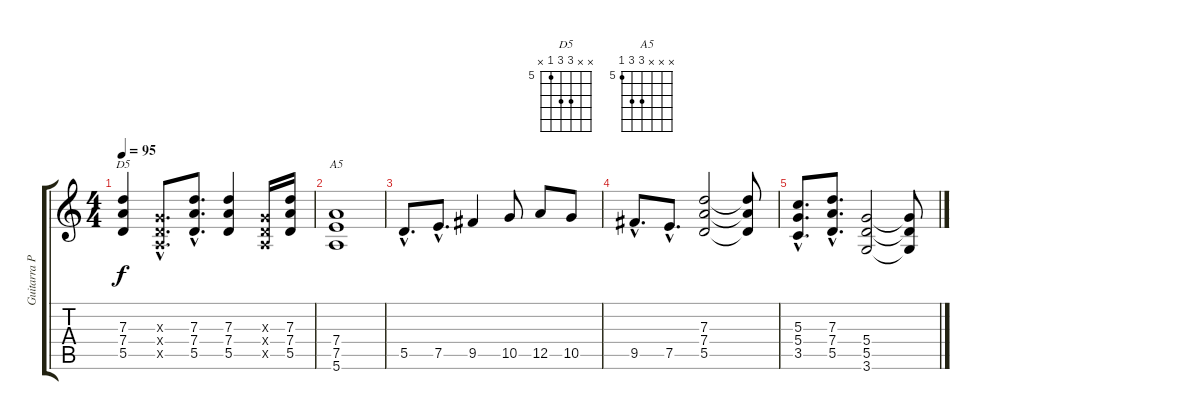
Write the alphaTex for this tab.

\track ("Guitarra Primera" "Guitarra P") {instrument distortionguitar}
\staff {score tabs}
\tuning (E4 B3 G3 D3 A2 E2) {hide}
\chord ("D5" x x 7 7 5 x) {firstfret 5}
\chord ("A5" x x x 7 7 5) {firstfret 5}
\ts (4 4)
\tempo 95
\clef g2
\ks c
(7.3 7.4 5.5).4{ch "D5" dy f} (0.3{hac x} 0.4{hac x} 0.5{hac x}).8{d} (7.3{hac} 7.4{hac} 5.5{hac}).8{d} (7.3 7.4 5.5).4 (0.3{x} 0.4{x} 0.5{x}).16 (7.3 7.4 5.5).16 |
(7.4 7.5 5.6).1{ch "A5"} |
5.5{hac}.8{d} 7.5{hac}.8{d} 9.5.4 10.5.8 12.5.8 10.5.8 |
9.5{hac}.8{d} 7.5{hac}.8{d} (7.3 7.4 5.5).2 (7.3{t} 7.4{t} 5.5{t}).8 |
(5.3{hac} 5.4{hac} 3.5{hac}).8{d} (7.3{hac} 7.4{hac} 5.5{hac}).8{d} (5.4 5.5 3.6).2 (5.4{t} 5.5{t} 3.6{t}).8
